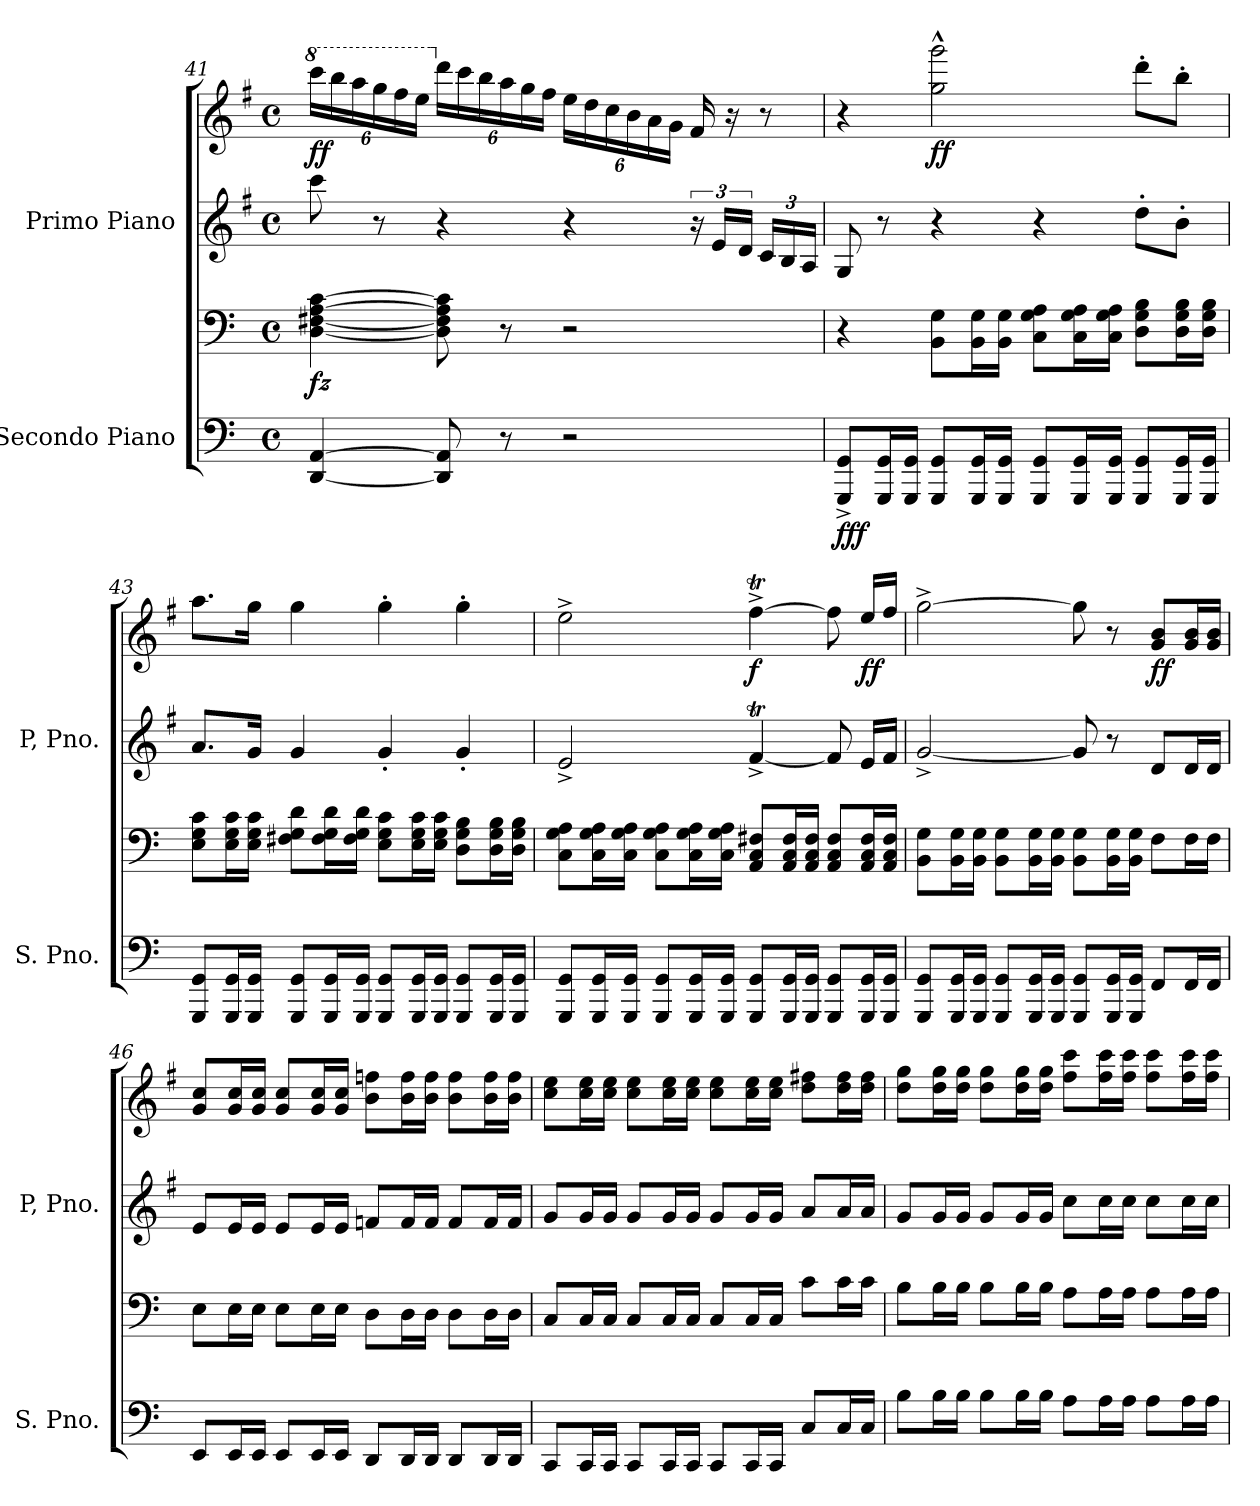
**kern	**kern	**dynam	**kern	**kern	**dynam
*part2	*part2	*part2	*part1	*part1	*part1
*staff4	*staff3	*staff3/4	*staff2	*staff1	*staff1/2
*I"Secondo Piano	*	*	*I"Primo Piano	*	*
*I'S. Pno.	*	*	*I'P, Pno.	*	*
*clefF4	*clefF4	*	*clefG2	*clefG2	*
*k[]	*k[]	*	*k[f#]	*k[f#]	*
*M4/4	*M4/4	*	*M4/4	*M4/4	*
*met(c)	*met(c)	*	*met(c)	*met(c)	*
*	*	*	*	*8va	*
*	*	*	*	*Xbrackettup	*
=41	=41	=41	=41	=41	=41
!	!	!LO:DY:b	!	!	!LO:DY:b
[4DD/ [4AA/	[4D\ [4F#X\ [4A\ [4c\	fz	8ccc\	24cccc\LL	ff
.	.	.	.	24bbb\	.
.	.	.	.	24aaa\	.
.	.	.	8r	24ggg\	.
.	.	.	.	24fff#\	.
.	.	.	.	24eee\JJ	.
*	*	*	*	*X8va	*
8DD/] 8AA/]	8D\] 8F#\] 8A\] 8c\]	.	4r	24ddd\LL	.
.	.	.	.	24ccc\	.
.	.	.	.	24bb\	.
8r	8r	.	.	24aa\	.
.	.	.	.	24gg\	.
.	.	.	.	24ff#\JJ	.
2r	2r	.	4r	24ee\LL	.
.	.	.	.	24dd\	.
.	.	.	.	24cc\	.
.	.	.	.	24b\	.
.	.	.	.	24a\	.
.	.	.	.	24g\JJ	.
.	.	.	24r	16f#/	.
.	.	.	24e/LL	.	.
.	.	.	.	16r	.
.	.	.	24d/JJ	.	.
*	*	*	*Xbrackettup	*	*
.	.	.	24c/LL	8r	.
.	.	.	24B/	.	.
.	.	.	24A/JJ	.	.
!!LO:PB:g=z
=42	=42	=42	=42	=42	=42
!	!	!LO:DY:b=2	!	!	!
!	!	!LO:DY:n=1:b	!	!	!
8GGG/^ 8GG/^L	4r	f ff	8G/	4r	.
16GGG/ 16GG/L	.	.	8r	.	.
16GGG/ 16GG/JJ	.	.	.	.	.
!	!	!	!	!	!LO:DY:b
8GGG/ 8GG/L	8BB\ 8G\L	.	4r	2gg\^^ 2ggg\^^	ff
16GGG/ 16GG/L	16BB\ 16G\L	.	.	.	.
16GGG/ 16GG/JJ	16BB\ 16G\JJ	.	.	.	.
8GGG/ 8GG/L	8C\ 8G\ 8A\L	.	4r	.	.
16GGG/ 16GG/L	16C\ 16G\ 16A\L	.	.	.	.
16GGG/ 16GG/JJ	16C\ 16G\ 16A\JJ	.	.	.	.
8GGG/ 8GG/L	8D\ 8G\ 8B\L	.	8dd'\L	8ddd'\L	.
16GGG/ 16GG/L	16D\ 16G\ 16B\L	.	8b'\J	8bb'\J	.
16GGG/ 16GG/JJ	16D\ 16G\ 16B\JJ	.	.	.	.
=43	=43	=43	=43	=43	=43
8GGG/ 8GG/L	8E\ 8G\ 8c\L	.	8.a/L	8.aa\L	.
16GGG/ 16GG/L	16E\ 16G\ 16c\L	.	.	.	.
16GGG/ 16GG/JJ	16E\ 16G\ 16c\JJ	.	16g/Jk	16gg\Jk	.
8GGG/ 8GG/L	8F#X\ 8G\ 8d\L	.	4g/	4gg\	.
16GGG/ 16GG/L	16F#\ 16G\ 16d\L	.	.	.	.
16GGG/ 16GG/JJ	16F#\ 16G\ 16d\JJ	.	.	.	.
8GGG/ 8GG/L	8E\ 8G\ 8c\L	.	4g'/	4gg'\	.
16GGG/ 16GG/L	16E\ 16G\ 16c\L	.	.	.	.
16GGG/ 16GG/JJ	16E\ 16G\ 16c\JJ	.	.	.	.
8GGG/ 8GG/L	8D\ 8G\ 8B\L	.	4g'/	4gg'\	.
16GGG/ 16GG/L	16D\ 16G\ 16B\L	.	.	.	.
16GGG/ 16GG/JJ	16D\ 16G\ 16B\JJ	.	.	.	.
=44	=44	=44	=44	=44	=44
8GGG/ 8GG/L	8C\ 8G\ 8A\L	.	2e^/	2ee^\	.
16GGG/ 16GG/L	16C\ 16G\ 16A\L	.	.	.	.
16GGG/ 16GG/JJ	16C\ 16G\ 16A\JJ	.	.	.	.
8GGG/ 8GG/L	8C\ 8G\ 8A\L	.	.	.	.
16GGG/ 16GG/L	16C\ 16G\ 16A\L	.	.	.	.
16GGG/ 16GG/JJ	16C\ 16G\ 16A\JJ	.	.	.	.
!	!	!	!	!	!LO:DY:b
8GGG/ 8GG/L	8AA/ 8C/ 8F#X/L	.	[4f#t^/	[4ff#t^\	f
16GGG/ 16GG/L	16AA/ 16C/ 16F#/L	.	.	.	.
16GGG/ 16GG/JJ	16AA/ 16C/ 16F#/JJ	.	.	.	.
8GGG/ 8GG/L	8AA/ 8C/ 8F#/L	.	8f#/]	8ff#\]	.
!	!	!	!	!	!LO:DY:b
16GGG/ 16GG/L	16AA/ 16C/ 16F#/L	.	16e!/LL	16ee!/LL	ff
16GGG/ 16GG/JJ	16AA/ 16C/ 16F#/JJ	.	16f#!/JJ	16ff#!/JJ	.
!!LO:LB:g=z
=45	=45	=45	=45	=45	=45
8GGG/ 8GG/L	8BB\ 8G\L	.	[2g^/	[2gg^\	.
16GGG/ 16GG/L	16BB\ 16G\L	.	.	.	.
16GGG/ 16GG/JJ	16BB\ 16G\JJ	.	.	.	.
8GGG/ 8GG/L	8BB\ 8G\L	.	.	.	.
16GGG/ 16GG/L	16BB\ 16G\L	.	.	.	.
16GGG/ 16GG/JJ	16BB\ 16G\JJ	.	.	.	.
8GGG/ 8GG/L	8BB\ 8G\L	.	8g/]	8gg\]	.
16GGG/ 16GG/L	16BB\ 16G\L	.	8r	8r	.
16GGG/ 16GG/JJ	16BB\ 16G\JJ	.	.	.	.
!	!	!	!	!	!LO:DY:b
8FF/L	8F\L	.	8d/L	8g/ 8b/L	ff
16FF/L	16F\L	.	16d/L	16g/ 16b/L	.
16FF/JJ	16F\JJ	.	16d/JJ	16g/ 16b/JJ	.
=46	=46	=46	=46	=46	=46
8EE/L	8E\L	.	8e/L	8g/ 8cc/L	.
16EE/L	16E\L	.	16e/L	16g/ 16cc/L	.
16EE/JJ	16E\JJ	.	16e/JJ	16g/ 16cc/JJ	.
8EE/L	8E\L	.	8e/L	8g/ 8cc/L	.
16EE/L	16E\L	.	16e/L	16g/ 16cc/L	.
16EE/JJ	16E\JJ	.	16e/JJ	16g/ 16cc/JJ	.
8DD/L	8D\L	.	8fn/L	8b\ 8ffn\L	.
16DD/L	16D\L	.	16f/L	16b\ 16ff\L	.
16DD/JJ	16D\JJ	.	16f/JJ	16b\ 16ff\JJ	.
8DD/L	8D\L	.	8f/L	8b\ 8ff\L	.
16DD/L	16D\L	.	16f/L	16b\ 16ff\L	.
16DD/JJ	16D\JJ	.	16f/JJ	16b\ 16ff\JJ	.
=47	=47	=47	=47	=47	=47
8CC/L	8C/L	.	8g/L	8cc\ 8ee\L	.
16CC/L	16C/L	.	16g/L	16cc\ 16ee\L	.
16CC/JJ	16C/JJ	.	16g/JJ	16cc\ 16ee\JJ	.
8CC/L	8C/L	.	8g/L	8cc\ 8ee\L	.
16CC/L	16C/L	.	16g/L	16cc\ 16ee\L	.
16CC/JJ	16C/JJ	.	16g/JJ	16cc\ 16ee\JJ	.
8CC/L	8C/L	.	8g/L	8cc\ 8ee\L	.
16CC/L	16C/L	.	16g/L	16cc\ 16ee\L	.
16CC/JJ	16C/JJ	.	16g/JJ	16cc\ 16ee\JJ	.
8C/L	8c\L	.	8a/L	8dd\ 8ff#X\L	.
16C/L	16c\L	.	16a/L	16dd\ 16ff#\L	.
16C/JJ	16c\JJ	.	16a/JJ	16dd\ 16ff#\JJ	.
=48	=48	=48	=48	=48	=48
8B\L	8B\L	.	8g/L	8dd\ 8gg\L	.
16B\L	16B\L	.	16g/L	16dd\ 16gg\L	.
16B\JJ	16B\JJ	.	16g/JJ	16dd\ 16gg\JJ	.
8B\L	8B\L	.	8g/L	8dd\ 8gg\L	.
16B\L	16B\L	.	16g/L	16dd\ 16gg\L	.
16B\JJ	16B\JJ	.	16g/JJ	16dd\ 16gg\JJ	.
8A\L	8A\L	.	8cc\L	8ff#\ 8ccc\L	.
16A\L	16A\L	.	16cc\L	16ff#\ 16ccc\L	.
16A\JJ	16A\JJ	.	16cc\JJ	16ff#\ 16ccc\JJ	.
8A\L	8A\L	.	8cc\L	8ff#\ 8ccc\L	.
16A\L	16A\L	.	16cc\L	16ff#\ 16ccc\L	.
16A\JJ	16A\JJ	.	16cc\JJ	16ff#\ 16ccc\JJ	.
=	=	=	=	=	=
*-	*-	*-	*-	*-	*-
